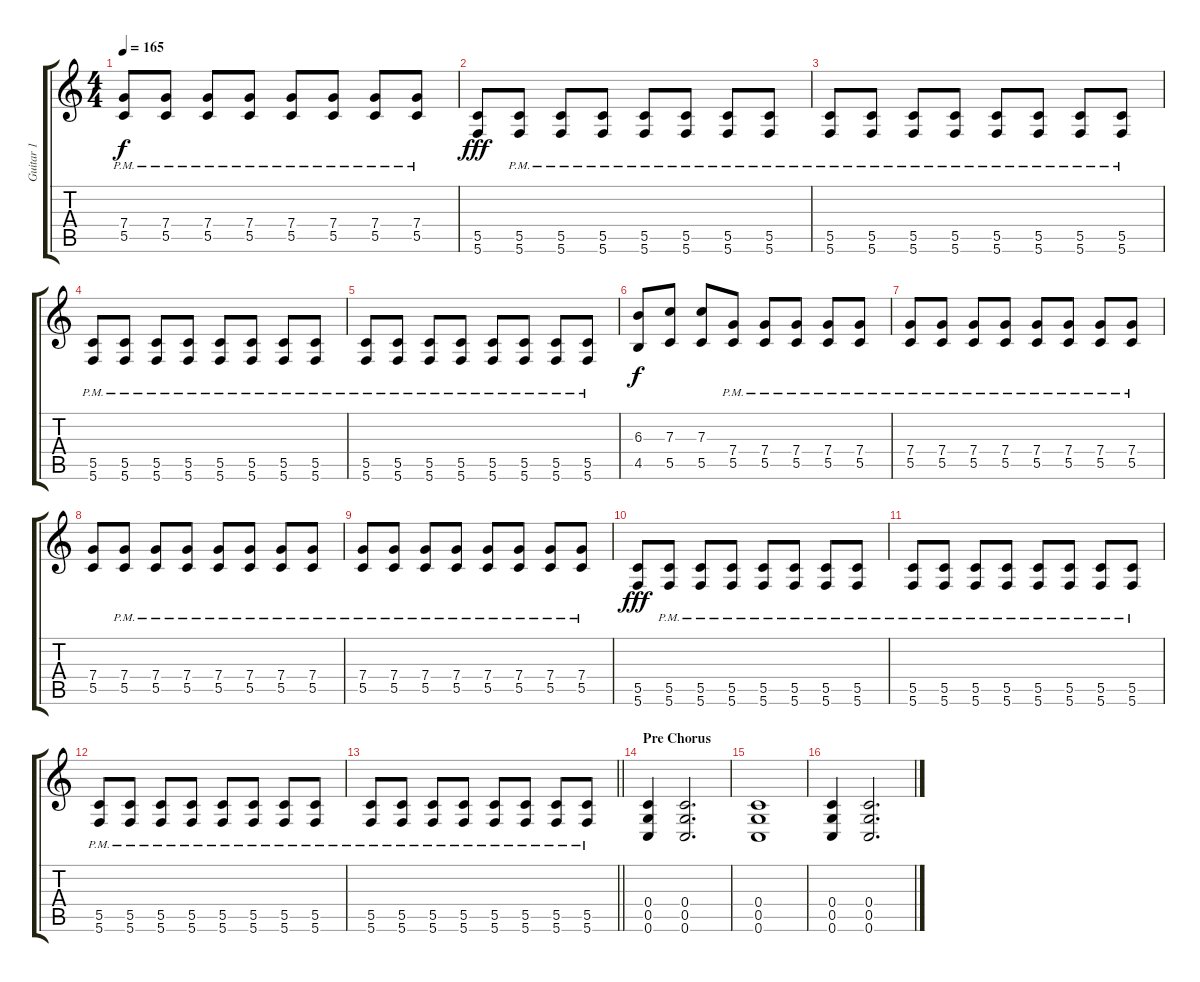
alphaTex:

\track ("Guitar 1" "Guitar 1") {instrument overdrivenguitar}
\staff {score tabs}
\tuning (D4 A3 F3 C3 G2 C2) {hide}
\ts (4 4)
\tempo 165
\clef g2
\ks c
(7.4{pm} 5.5{pm}).8{dy f} (7.4{pm} 5.5{pm}).8 (7.4{pm} 5.5{pm}).8 (7.4{pm} 5.5{pm}).8 (7.4{pm} 5.5{pm}).8 (7.4{pm} 5.5{pm}).8 (7.4{pm} 5.5{pm}).8 (7.4{pm} 5.5{pm}).8 |
(5.5 5.6).8{dy fff} (5.5{pm} 5.6{pm}).8 (5.5{pm} 5.6{pm}).8 (5.5{pm} 5.6{pm}).8 (5.5{pm} 5.6{pm}).8 (5.5{pm} 5.6{pm}).8 (5.5{pm} 5.6{pm}).8 (5.5{pm} 5.6{pm}).8 |
(5.5{pm} 5.6{pm}).8 (5.5{pm} 5.6{pm}).8 (5.5{pm} 5.6{pm}).8 (5.5{pm} 5.6{pm}).8 (5.5{pm} 5.6{pm}).8 (5.5{pm} 5.6{pm}).8 (5.5{pm} 5.6{pm}).8 (5.5{pm} 5.6{pm}).8 |
(5.5{pm} 5.6{pm}).8 (5.5{pm} 5.6{pm}).8 (5.5{pm} 5.6{pm}).8 (5.5{pm} 5.6{pm}).8 (5.5{pm} 5.6{pm}).8 (5.5{pm} 5.6{pm}).8 (5.5{pm} 5.6{pm}).8 (5.5{pm} 5.6{pm}).8 |
(5.5{pm} 5.6{pm}).8 (5.5{pm} 5.6{pm}).8 (5.5{pm} 5.6{pm}).8 (5.5{pm} 5.6{pm}).8 (5.5{pm} 5.6{pm}).8 (5.5{pm} 5.6{pm}).8 (5.5{pm} 5.6{pm}).8 (5.5{pm} 5.6{pm}).8 |
(6.3 4.5).8{dy f} (7.3 5.5).8 (7.3 5.5).8 (7.4{pm} 5.5{pm}).8 (7.4{pm} 5.5{pm}).8 (7.4{pm} 5.5{pm}).8 (7.4{pm} 5.5{pm}).8 (7.4{pm} 5.5{pm}).8 |
(7.4{pm} 5.5{pm}).8 (7.4{pm} 5.5{pm}).8 (7.4{pm} 5.5{pm}).8 (7.4{pm} 5.5{pm}).8 (7.4{pm} 5.5{pm}).8 (7.4{pm} 5.5{pm}).8 (7.4{pm} 5.5{pm}).8 (7.4{pm} 5.5{pm}).8 |
(7.4 5.5).8 (7.4{pm} 5.5{pm}).8 (7.4{pm} 5.5{pm}).8 (7.4{pm} 5.5{pm}).8 (7.4{pm} 5.5{pm}).8 (7.4{pm} 5.5{pm}).8 (7.4{pm} 5.5{pm}).8 (7.4{pm} 5.5{pm}).8 |
(7.4{pm} 5.5{pm}).8 (7.4{pm} 5.5{pm}).8 (7.4{pm} 5.5{pm}).8 (7.4{pm} 5.5{pm}).8 (7.4{pm} 5.5{pm}).8 (7.4{pm} 5.5{pm}).8 (7.4{pm} 5.5{pm}).8 (7.4{pm} 5.5{pm}).8 |
(5.5 5.6).8{dy fff} (5.5{pm} 5.6{pm}).8 (5.5{pm} 5.6{pm}).8 (5.5{pm} 5.6{pm}).8 (5.5{pm} 5.6{pm}).8 (5.5{pm} 5.6{pm}).8 (5.5{pm} 5.6{pm}).8 (5.5{pm} 5.6{pm}).8 |
(5.5{pm} 5.6{pm}).8 (5.5{pm} 5.6{pm}).8 (5.5{pm} 5.6{pm}).8 (5.5{pm} 5.6{pm}).8 (5.5{pm} 5.6{pm}).8 (5.5{pm} 5.6{pm}).8 (5.5{pm} 5.6{pm}).8 (5.5{pm} 5.6{pm}).8 |
(5.5{pm} 5.6{pm}).8 (5.5{pm} 5.6{pm}).8 (5.5{pm} 5.6{pm}).8 (5.5{pm} 5.6{pm}).8 (5.5{pm} 5.6{pm}).8 (5.5{pm} 5.6{pm}).8 (5.5{pm} 5.6{pm}).8 (5.5{pm} 5.6{pm}).8 |
\barLineRight lightlight
(5.5{pm} 5.6{pm}).8 (5.5{pm} 5.6{pm}).8 (5.5{pm} 5.6{pm}).8 (5.5{pm} 5.6{pm}).8 (5.5{pm} 5.6{pm}).8 (5.5{pm} 5.6{pm}).8 (5.5{pm} 5.6{pm}).8 (5.5{pm} 5.6{pm}).8 |
\section ("" "Pre Chorus")
(0.4 0.5 0.6).4 (0.4 0.5 0.6).2{d} |
(0.4 0.5 0.6).1 |
(0.4 0.5 0.6).4 (0.4 0.5 0.6).2{d}
